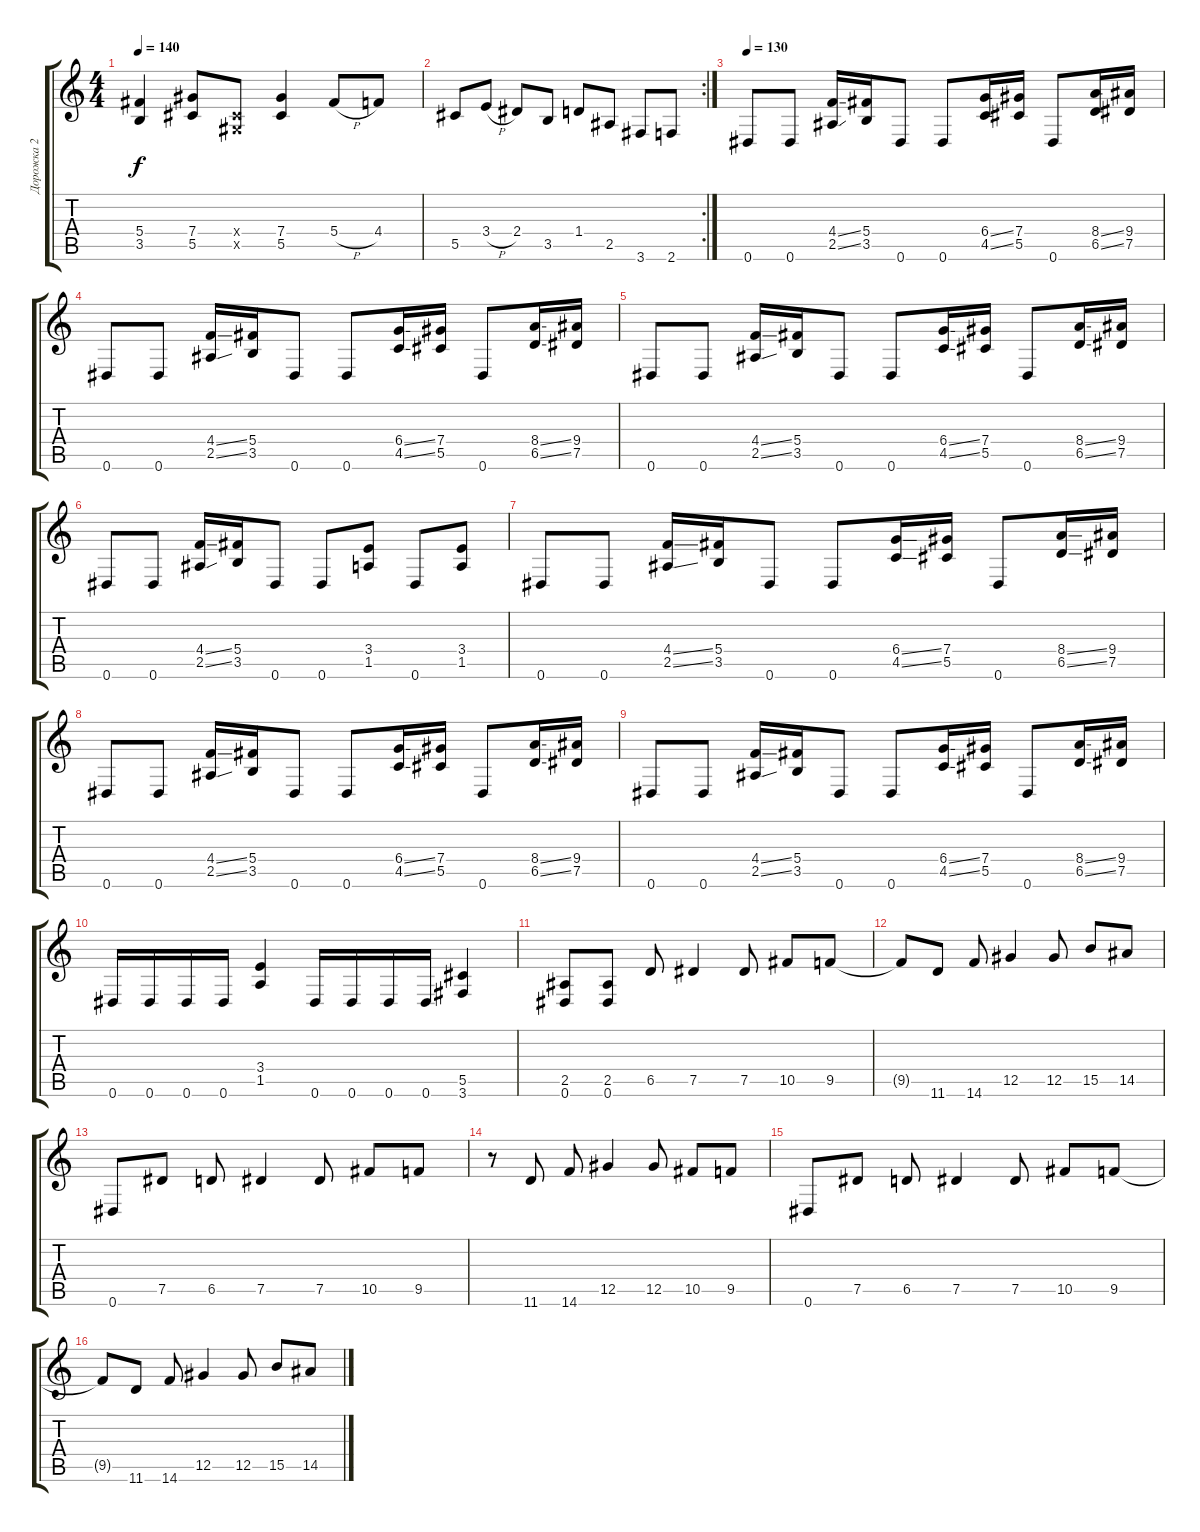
\track ("Дорожка 2" "Дорожка 2") {instrument distortionguitar}
\staff {score tabs}
\tuning (Eb4 Bb3 Gb3 Db3 Ab2 Eb2) {hide}
\ts (4 4)
\tempo 140
\clef g2
\ks c
(5.4{t} 3.5{t}).4{dy f} (7.4 5.5).8 (0.4{x} 0.5{x}).8 (7.4 5.5).4 5.4{h}.8 4.4.8 |
\rc 2
5.5.8 3.4{h}.8 2.4.8 3.5.8 1.4.8 2.5.8 3.6.8 2.6.8 |
\tempo 130
0.6.8 0.6.8 (4.4{ss} 2.5{ss}).16 (5.4 3.5).16 0.6.8 0.6.8 (6.4{ss} 4.5{ss}).16 (7.4 5.5).16 0.6.8 (8.4{ss} 6.5{ss}).16 (9.4 7.5).16 |
0.6.8 0.6.8 (4.4{ss} 2.5{ss}).16 (5.4 3.5).16 0.6.8 0.6.8 (6.4{ss} 4.5{ss}).16 (7.4 5.5).16 0.6.8 (8.4{ss} 6.5{ss}).16 (9.4 7.5).16 |
0.6.8 0.6.8 (4.4{ss} 2.5{ss}).16 (5.4 3.5).16 0.6.8 0.6.8 (6.4{ss} 4.5{ss}).16 (7.4 5.5).16 0.6.8 (8.4{ss} 6.5{ss}).16 (9.4 7.5).16 |
0.6.8 0.6.8 (4.4{ss} 2.5{ss}).16 (5.4 3.5).16 0.6.8 0.6.8 (3.4 1.5).8 0.6.8 (3.4 1.5).8 |
0.6.8 0.6.8 (4.4{ss} 2.5{ss}).16 (5.4 3.5).16 0.6.8 0.6.8 (6.4{ss} 4.5{ss}).16 (7.4 5.5).16 0.6.8 (8.4{ss} 6.5{ss}).16 (9.4 7.5).16 |
0.6.8 0.6.8 (4.4{ss} 2.5{ss}).16 (5.4 3.5).16 0.6.8 0.6.8 (6.4{ss} 4.5{ss}).16 (7.4 5.5).16 0.6.8 (8.4{ss} 6.5{ss}).16 (9.4 7.5).16 |
0.6.8 0.6.8 (4.4{ss} 2.5{ss}).16 (5.4 3.5).16 0.6.8 0.6.8 (6.4{ss} 4.5{ss}).16 (7.4 5.5).16 0.6.8 (8.4{ss} 6.5{ss}).16 (9.4 7.5).16 |
0.6.16 0.6.16 0.6.16 0.6.16 (3.4 1.5).4 0.6.16 0.6.16 0.6.16 0.6.16 (5.5 3.6).4 |
(2.5 0.6).8 (2.5 0.6).8 6.5.8 7.5.4 7.5.8 10.5.8 9.5.8 |
9.5{t}.8 11.6.8 14.6.8 12.5.4 12.5.8 15.5.8 14.5.8 |
0.6.8 7.5.8 6.5.8 7.5.4 7.5.8 10.5.8 9.5.8 |
r.8 11.6.8 14.6.8 12.5.4 12.5.8 10.5.8 9.5.8 |
0.6.8 7.5.8 6.5.8 7.5.4 7.5.8 10.5.8 9.5.8 |
9.5{t}.8 11.6.8 14.6.8 12.5.4 12.5.8 15.5.8 14.5.8
